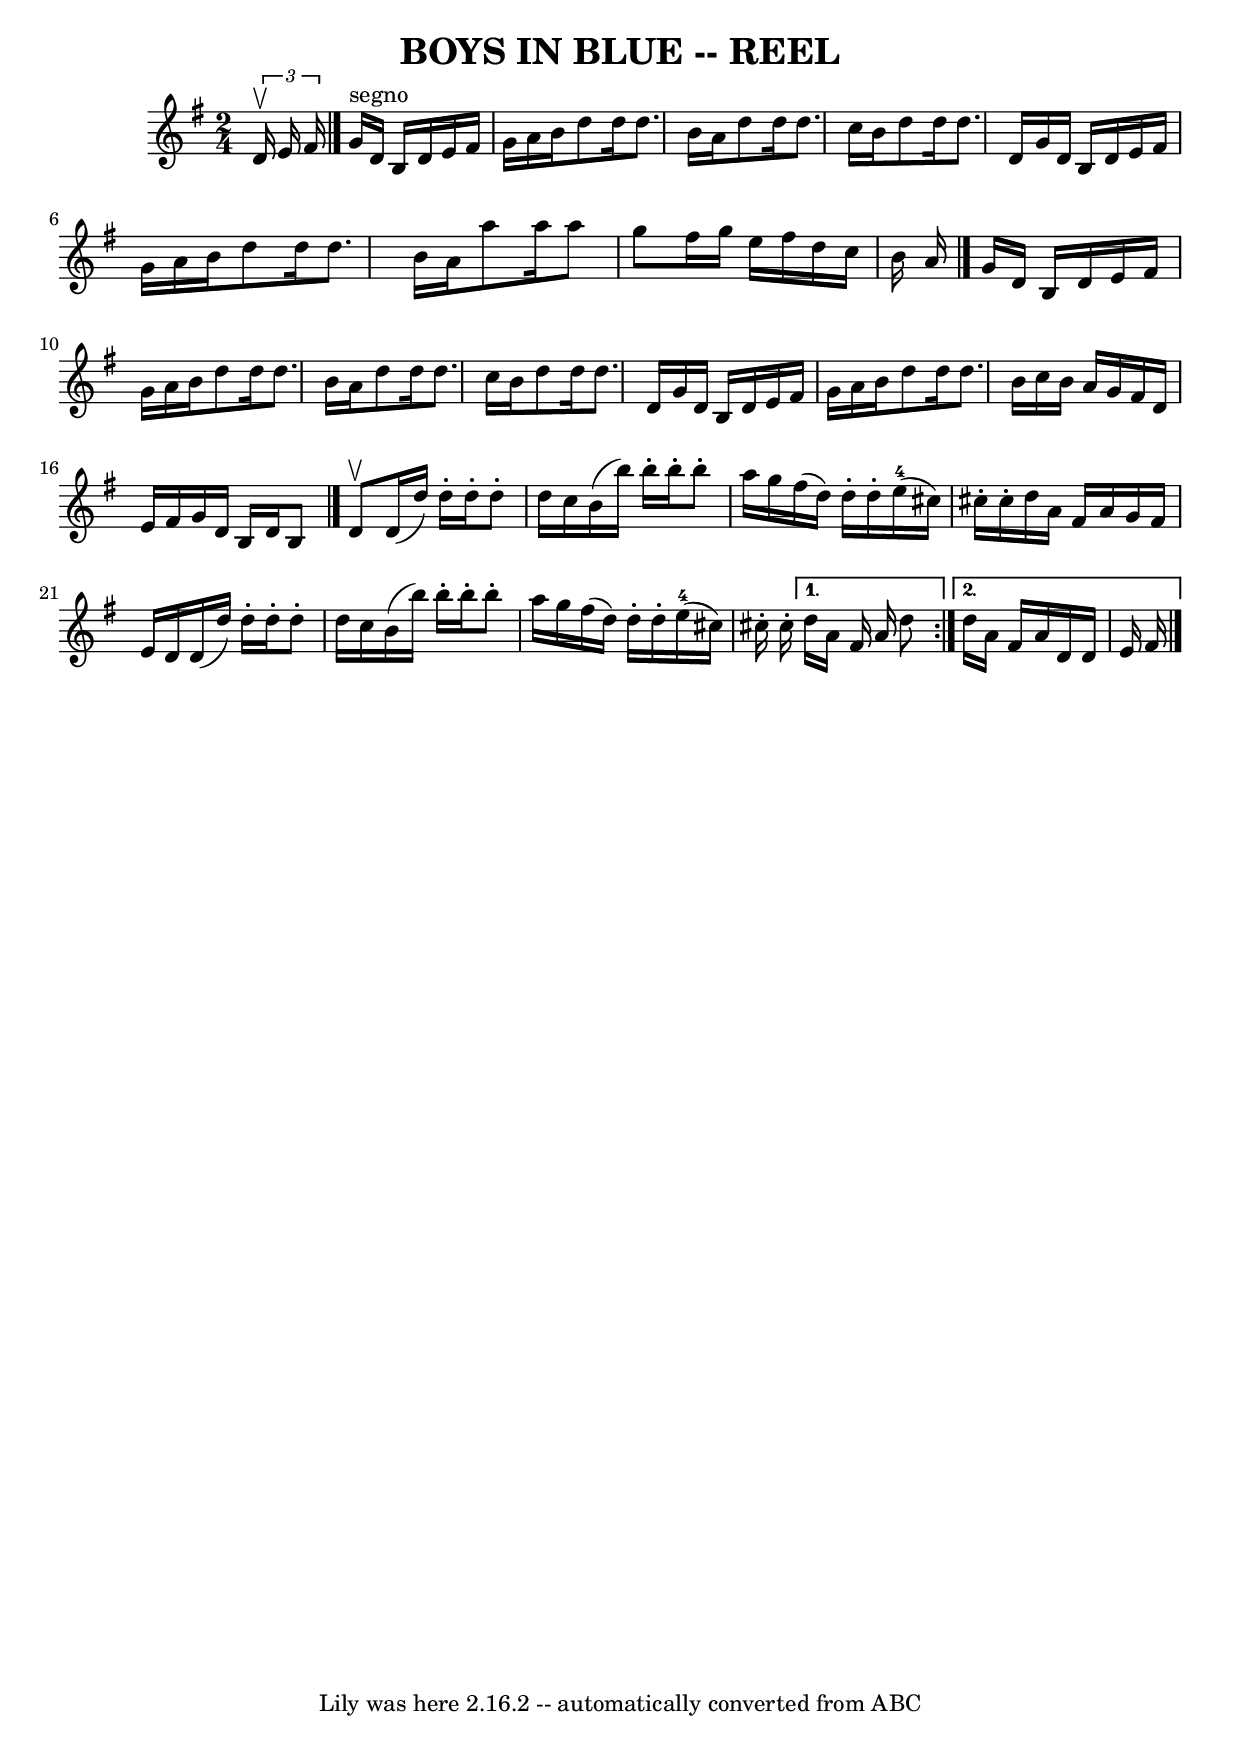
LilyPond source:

\version "2.16.2"
\include "Mammoth.ily"
\header {
	%% book = "Ryan's Mammoth Collection of Fiddle Tunes"
	crossRefNumber = "1"
	footnotes = ""
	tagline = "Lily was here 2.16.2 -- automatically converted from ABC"
	title = "BOYS IN BLUE -- REEL"
}
voicedefault =  {


\time 2/4 
\key g \major   \times 2/3 { d'16^\upbow e'16 fis'16  }       
  \bar "|." g'16^"segno" d'16 b16 d'16 e'16 fis'16 g'16    
a'16    |
 b'16 d''8 d''16 d''8. b'16    |
 a'16    
d''8 d''16 d''8. c''16    |
 b'16 d''8 d''16 d''8.    
d'16        |
 g'16 d'16 b16 d'16 e'16 fis'16 g'16    
a'16    |
 b'16 d''8 d''16 d''8. b'16    |
 a'16    
a''8 a''16 a''8 g''8    |
 fis''16 g''16 e''16    
fis''16 d''16 c''16 b'16 a'16    \bar "|." g'16 d'16 b16  
 d'16 e'16 fis'16 g'16 a'16    |
 b'16 d''8 d''16    
d''8. b'16    |
 a'16 d''8 d''16 d''8. c''16    |
 
 b'16 d''8 d''16 d''8. d'16        |
 g'16 d'16 b16  
 d'16 e'16 fis'16 g'16 a'16    |
 b'16 d''8 d''16    
d''8. b'16    |
 c''16 b'16 a'16 g'16 fis'16 d'16    
e'16 fis'16    |
 g'16 d'16 b16 d'16 b8    \bar "|."     
\repeat volta 2 { d'8^\upbow       |
 d'16 (d''16) d''16 -.  
 d''16 -. d''8 -. d''16 c''16    |
 b'16 (b''16) b''16 
-. b''16 -. b''8 -. a''16 g''16    |
 fis''16 (d''16)   
d''16 -. d''16 -. e''16-4(cis''16) cis''16 -. cis''16 -.   
|
 d''16 a'16 fis'16 a'16 g'16 fis'16 e'16 d'16    
    |
 d'16 (d''16) d''16 -. d''16 -. d''8 -. d''16    
c''16    |
 b'16 (b''16) b''16 -. b''16 -. b''8 -. a''16  
 g''16    |
 fis''16 (d''16) d''16 -. d''16 -. e''16 
-4(cis''16) cis''16 -. cis''16 -.   } \alternative{{ d''16    
a'16 fis'16 a'16 d''8        } { d''16 a'16 fis'16 a'16    
d'16 d'16 e'16 fis'16      \bar "|."   }}
}

\score{
    <<

	\context Staff="default"
	{
	    \voicedefault 
	}

    >>
	\layout {
	}
	\midi {}
}
